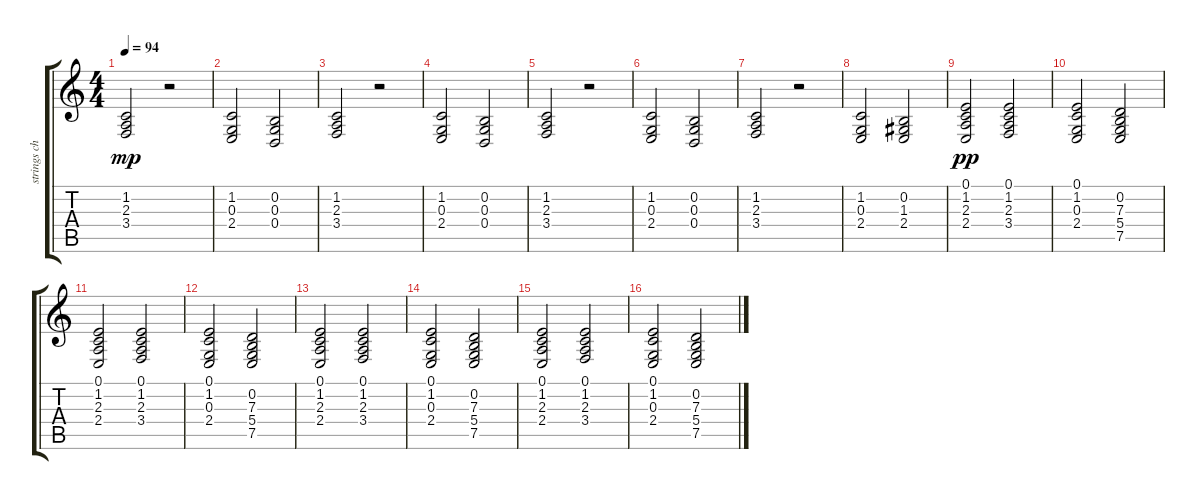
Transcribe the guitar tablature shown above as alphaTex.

\track ("strings chords" "strings ch") {instrument synthstrings1}
\staff {score tabs}
\tuning (E4 B3 G3 D3 A2 E2) {hide}
\ts (4 4)
\tempo 94
\clef g2
\ks c
(1.2 2.3 3.4).2{dy mp} r.2 |
(1.2 0.3 2.4).2 (0.2 0.3 0.4).2 |
(1.2 2.3 3.4).2 r.2 |
(1.2 0.3 2.4).2 (0.2 0.3 0.4).2 |
(1.2 2.3 3.4).2 r.2 |
(1.2 0.3 2.4).2 (0.2 0.3 0.4).2 |
(1.2 2.3 3.4).2 r.2 |
(1.2 0.3 2.4).2 (0.2 1.3 2.4).2 |
(0.1 1.2 2.3 2.4).2{dy pp} (0.1 1.2 2.3 3.4).2 |
(0.1 1.2 0.3 2.4).2 (0.2 7.3 5.4 7.5).2 |
(0.1 1.2 2.3 2.4).2 (0.1 1.2 2.3 3.4).2 |
(0.1 1.2 0.3 2.4).2 (0.2 7.3 5.4 7.5).2 |
(0.1 1.2 2.3 2.4).2 (0.1 1.2 2.3 3.4).2 |
(0.1 1.2 0.3 2.4).2 (0.2 7.3 5.4 7.5).2 |
(0.1 1.2 2.3 2.4).2 (0.1 1.2 2.3 3.4).2 |
(0.1 1.2 0.3 2.4).2 (0.2 7.3 5.4 7.5).2
